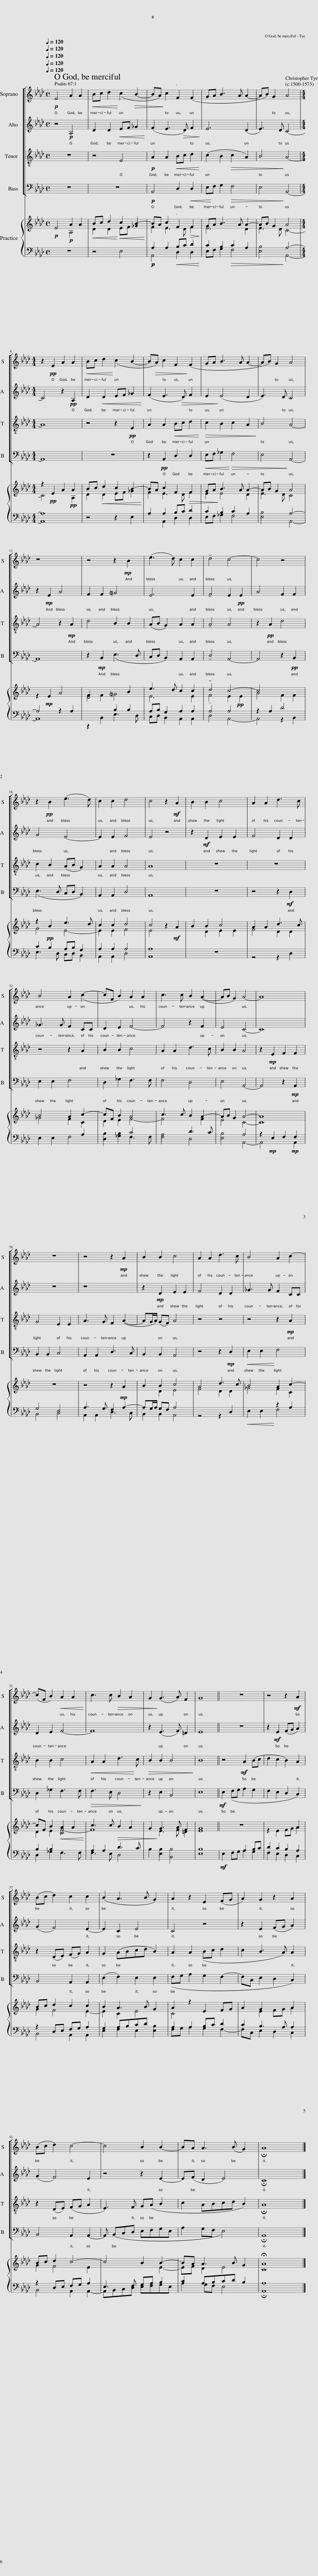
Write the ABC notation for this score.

X:1
%%score [ 1 2 3 4 ] { ( 5 6 ) | ( 7 8 ) }
L:1/8
Q:1/4=120
M:4/4
I:linebreak $
K:Ab
V:1 treble
V:2 treble
V:3 treble-8
V:4 bass
V:5 treble
V:6 treble
V:7 bass
V:8 bass
V:1
!p! E4 A2 A2 |!<(! Bc d2!<)! (c2!>(! B2- | BA)!>)! c2 F2 (F2 | GA B3 A A2- | AB) G2 A4 |$ %5
[M:4/4] z2!pp! E2 A2 A2 |!<(! Bc d2!<)! (c2 B2- | B!>(!A) c2 F2!>)! (F2 | GA B3 A A2- | AB) G2 A4 |$ %10
 z8 | z4 z2!mp! B2 | (e3 d) c2 c2 | !tenuto!d4 c4- | c4 z4 |$ %15
 z2!pp! B2 (e3 d) | c2 c2 d4 | c4 z2!mf! A2 | B2 B2 c4 | A2 A2 d3 c |$ %20
 B4 A2 (c2- | cF B2) A2 A2 | c3 c B2 (A2- | AB G2) A4- | A8 |$ %25
 z8 | z4 z2!mp! A2 | B2 B2 c4 | A2 A2 d3 c | B4 A2 c2- |$ %30
 (cF B2)!<(! A2 A2!<)! | c3 c!>(! B2 A2 | G2!>)! (G3 A) F2 | G8 || z8 | %35
 z4 z2!mf! A2 |$ (Bc d2) c2 c2 | (B2 A3 B G2) | A2 z2 E2 (FG | A2) G2 z2 A2 |$ %40
 (Bc d2) c4- | c4 B2 B2- | BA A3 (B G2) | !fermata!A8 |] %44
V:2
 z4!p! A,4 | D2 D2!<(! EF _G2!<)! | (F2 E3!>(! D) F2!>)! | E6 (D2 | E3) D C4- |$ %5
[M:4/4] C4 z2!pp! A,2 | D2!<(! D2 EF _G2!<)! | (F2 E3!>(! D) F2 | E2!>)! (E4 D2 | E3) D C4 |$ %10
 z2!mp! E2 A4 | F2 F2 !courtesy!=G4 | E6 E2 | !tenuto!F4 E2!pp! E2 | A4 F2 F2 |$ %15
 G4 E4- | E2 E2 F4 | E4 z4 | z2!mf! D2 E2 E2 | F4 D2 D2 |$ %20
 _G3 G F2 CC | D2 E2 F4- | F4 z2 F2 | E4 C4- | C8 |$ %25
 z8 | z8 | z2!mp! D2 E2 E2 | F4 D2 D2 | _G3 G F2 CC |$ %30
 D2 E2 F4- | F8 | z2 (E3 F) =D2 | E8 || z8 | %35
 z2!mf! E2 (FG A2) |$ (G2 F4) E2- | E2 C2 E4 | C4 z4 | z2 E2 (FG A2) |$ %40
 (G2 F4) E2 | z4 z2 E2- | E(F D2 E4) | !fermata!C8 |] %44
V:3
 z8 | z4 E4 |!p! A2 A2!<(! Bc d2!<)! | (c2 B2!>(! c2 A2) | B4!>)! A4- |$ %5
[M:4/4] A8 | z4 z2!pp! E2 | A2 A2!<(! Bc d2!<)! |!>(! c2 B2 c2 A2!>)! | B4 A4- |$ %10
 A4 z2!mp! A2 | d4 B2 B2 | (AB G2) A2 A2 | !tenuto!A4 A4 | z2!pp! A2 d4 |$ %15
 c2 B2 (AB G2) | A2 A2 A4 | A8 | z8 | z8 |$ %20
 z4 z2 A2 | B2 B2 c4 | A2 A2 d3 c | B2 B2 A4 | z2!mp! E2 F2 F2 |$ %25
 G4 E2 E2 | A3 G F2 (A2- | AG/A/) (GF) A4 | z4 z4 | z4 z2!mp! A2 |$ %30
 B2 B2 c4 |!<(! A2 A2 d3!<)! c |!>(! B2 B2 B4!>)! | B8 || z4!mf! A2 (Bc | %35
 d2 c2 B2) A2 |$ z2 (DE) (FG) A2 | G2 (ABcd B2) | A2 A2 (Bc d2 | c2 B3 A) A2 |$ %40
 z2 (DE) (FG A2 | E3) F G(A B2 | c2 ABcd B2) | !fermata!A8 |] %44
V:4
 z8 | z8 |!p! A,,4 D,2!<(! D,2 | E,!<)!F, G,2!>(! F,4 | E,4!>)! A,,4- |$ %5
[M:4/4] A,,8 | z8 | z2!pp! A,,2 D,2 D,2 |!<(! E,F, _G,2!<)!!>(! F,4 | E,4!>)! A,,4- |$ %10
 A,,8 | z2!mp! B,,2 (E,3 D, | C,D, B,,2) A,,2 A,,2 | !tenuto!D,4 A,,4- | A,,4 z2!pp! B,,2 |$ %15
 (E,3 D, C,D, B,,2) | A,,2 A,,2 D,4 | A,,8 | z8 | z4 z2!mf! D,2 |$ %20
 E,2 E,2 F,4 | D,2 _G,2 F,3 F, | F,4 D,4 | E,4 A,,4- | A,,4 z2!mp! A,,2 |$ %25
 B,,2 B,,2 C,4 | A,,2 A,,2 D,3 C, | B,,2 B,,2 A,,4 | z4 z2!mp! D,2 |!<(! E,2 E,2!<)! F,4 |$ %30
 D,2 _G,2 F,3 F, |!>(! F,3 E, D,4!>)! | z2 E,2 B,,4 | E,8 ||!mf! E,2 (F,G, A,2 G,2 | %35
 F,2 E,2 D,2 C,2) |$ B,,4 A,,2 A,,2 | (E,2 F,2) E,2 E,2 | (F,G, A,2 G,2 F,2- | F,C, E,2 D,2 C,2) |$ %40
 B,,4 A,,2 A,,2- | A,, (B,,C,D, E,F,G,E, | A,2 G,F, E,4) | !fermata!A,,8 |] %44
V:5
!p! E4!p! A2 A2 |!<(! Bc d2!<)!!<(! c2 B2-!<)! | BA c2 F2!>(! F2!>)! | GA B3 A A2- | AB G2 A4 |$ %5
[M:4/4] z2!pp! E2 A2!pp! A2 | Bc!<(! d2 c2 B2-!<)! | BA c2 F2!>(! F2 | GA!>)! B3 A A2- | AB G2 A4 |$ %10
 x8 | x6 B2 | e3 d c2 c2 | !tenuto!d4 c4- | c4 x4 |$ %15
 z2!pp! B2 e3 d | c2 c2 d4 | c4 z2!mf! A2 | B2 B2 c4 | A2 A2 d3 c |$ %20
 B4 A2 c2- | cF B2 A4 | c3 c B2 A2- | AB G2 A4- | A8 |$ %25
 z8 | z4 z2!mp! A2 | B2 B2 c4 | A4 d3 c | B4 A2 c2- |$ %30
 cF B2!<(! A2 A2!<)! | c3 c!>(! B2 A2 | G2!>)! G3 A F2 | G8 || z8 | %35
 x6 A2 |$ Bc d2 c2 c2 | B2 A3 B G2 | A2 z2 E2 FG | A2 G2 x2 A2 |$ %40
 Bc d2 c4- | c4 B2 B2- | BA A3 B G2 | A8 |] %44
V:6
 x4 A,4 | D2 D2 EF _G2 | F2 E3 D F2 | E6 D2 | E3 D C4- |$ %5
[M:4/4] C4 x2 A,2 | D2 D2 EF _G2 | F2 E3 D F2 | E2 E4 D2 | E3 D C4 |$ %10
 z2!mp! E2 A4 | F2 F2 !courtesy!=G4 | E6 E2 | F4 E2!pp! E2 | A4 F2 F2 |$ %15
 G4 E4- | E2 E2 F4 | E4 x4 | x2 D2 E2 E2 | F4 D2 D2 |$ %20
 _G4 F2 C2 | D2 E2 F4- | F4 x2 F2 | E4 C4- | C8 |$ %25
 x8 | x8 | x2 D2 E4 | F4 D2 D2 | _G4 F2 C2 |$ %30
 D2 E2 F4- | F8 | x2 E3 F =D2 | E8 || x8 | %35
 z2 E2 FG A2 |$ G2 F4 E2- | E2 C2 E4 | C4 x4 | x2 E2 FG A2 |$ %40
 G2 F4 E2 | x6 E2- | EF D2 E4 | !fermata!C8 |] %44
V:7
 z8 | z4 E,4 |!p!!p! A,2 A,2!<(! B,C D2!<)! | C2 B,2!>(! C2 A,2 | B,4!>)! A,4- |$ %5
[M:4/4] A,8 | z4 z2 E,2 | A,2 A,2 B,C D2 | C2 B,2 C2 A,2 | B,4 A,4- |$ %10
 A,4 z2 A,2 |[I:staff -1] D4[I:staff +1] B,2 B,2 | A,B, G,2 A,2 A,2 | !tenuto!A,4 A,4 | z2 A,2 D4 |$ %15
 C2 B,2 A,B, G,2 | A,2 A,2 A,4 | A,8 | z8 | x8 |$ %20
 x6 A,2 | B,2 B,2 C4 | A,4 D3 C | B,4 A,4 | z2!mp! E,2 F,2!mp! F,2 |$ %25
 G,4 E,4 | A,3 G, F,2 A,2- | A,G,/A,/ G,F, A,4 | x8 |!<(! x4!<)! z2 A,2 |$ %30
 B,2 B,2[I:staff -1] C4 |[I:staff +1] A,2 A,2 D3 C | B,2 B,2 B,4 | B,8 ||!mf! x4 A,2 B,C | %35
 D2 C2 B,2 A,2 |$ z2 D,E, F,G, A,2 | G,2 A,B,CD B,2 | A,2 A,2 B,C D2 | C2 B,3 A, A,2 |$ %40
 z2 D,E, F,G, A,2 | E,3 x xx B,2 | C2 A,B,CD B,2 | A,8 |] %44
V:8
 x8 | x8 | A,,4 D,2 D,2 | E,F, G,2 F,4 | E,4 A,,4- |$ %5
[M:4/4] A,,8 | x8 | x2 A,,2 D,2 D,2 | E,F, _G,2 F,4 | E,4 A,,4- |$ %10
 A,,8 | z2 B,,2 E,3 D, | C,D, B,,2 A,,2 A,,2 | D,4 A,,4- | A,,4 z2 B,,2 |$ %15
 E,3 D, C,D, B,,2 | A,,2 A,,2 D,4 | A,,8 | x8 | z4 z2 D,2 |$ %20
 E,2 E,2 F,4 | D,2 _G,2 F,3 F, | F,4 D,4 | E,4 A,,4- | A,,4 x2 A,,2 |$ %25
 B,,4 C,4 | A,,2 A,,2 D,3 C, | B,,2 B,,2 A,,4 | z4 z2 D,2 | E,2 E,2 F,4 |$ %30
 D,2 _G,2 F,3 F, | F,3 E, D,4 | x2 E,2 B,,4 | E,8 || E,2 F,G, A,2 G,2 | %35
 F,2 E,2 D,2 C,2 |$ B,,4 A,,2 A,,2 | E,2 F,2 E,2 E,2 | F,G, A,2 G,2 F,2- | F,C, E,2 D,2 C,2 |$ %40
 B,,4 A,,2 A,,2- | A,,B,,C,[D,F,] [E,G,][F,A,]G,E, | A,2 G,F, E,4 | !fermata!A,,8 |] %44
